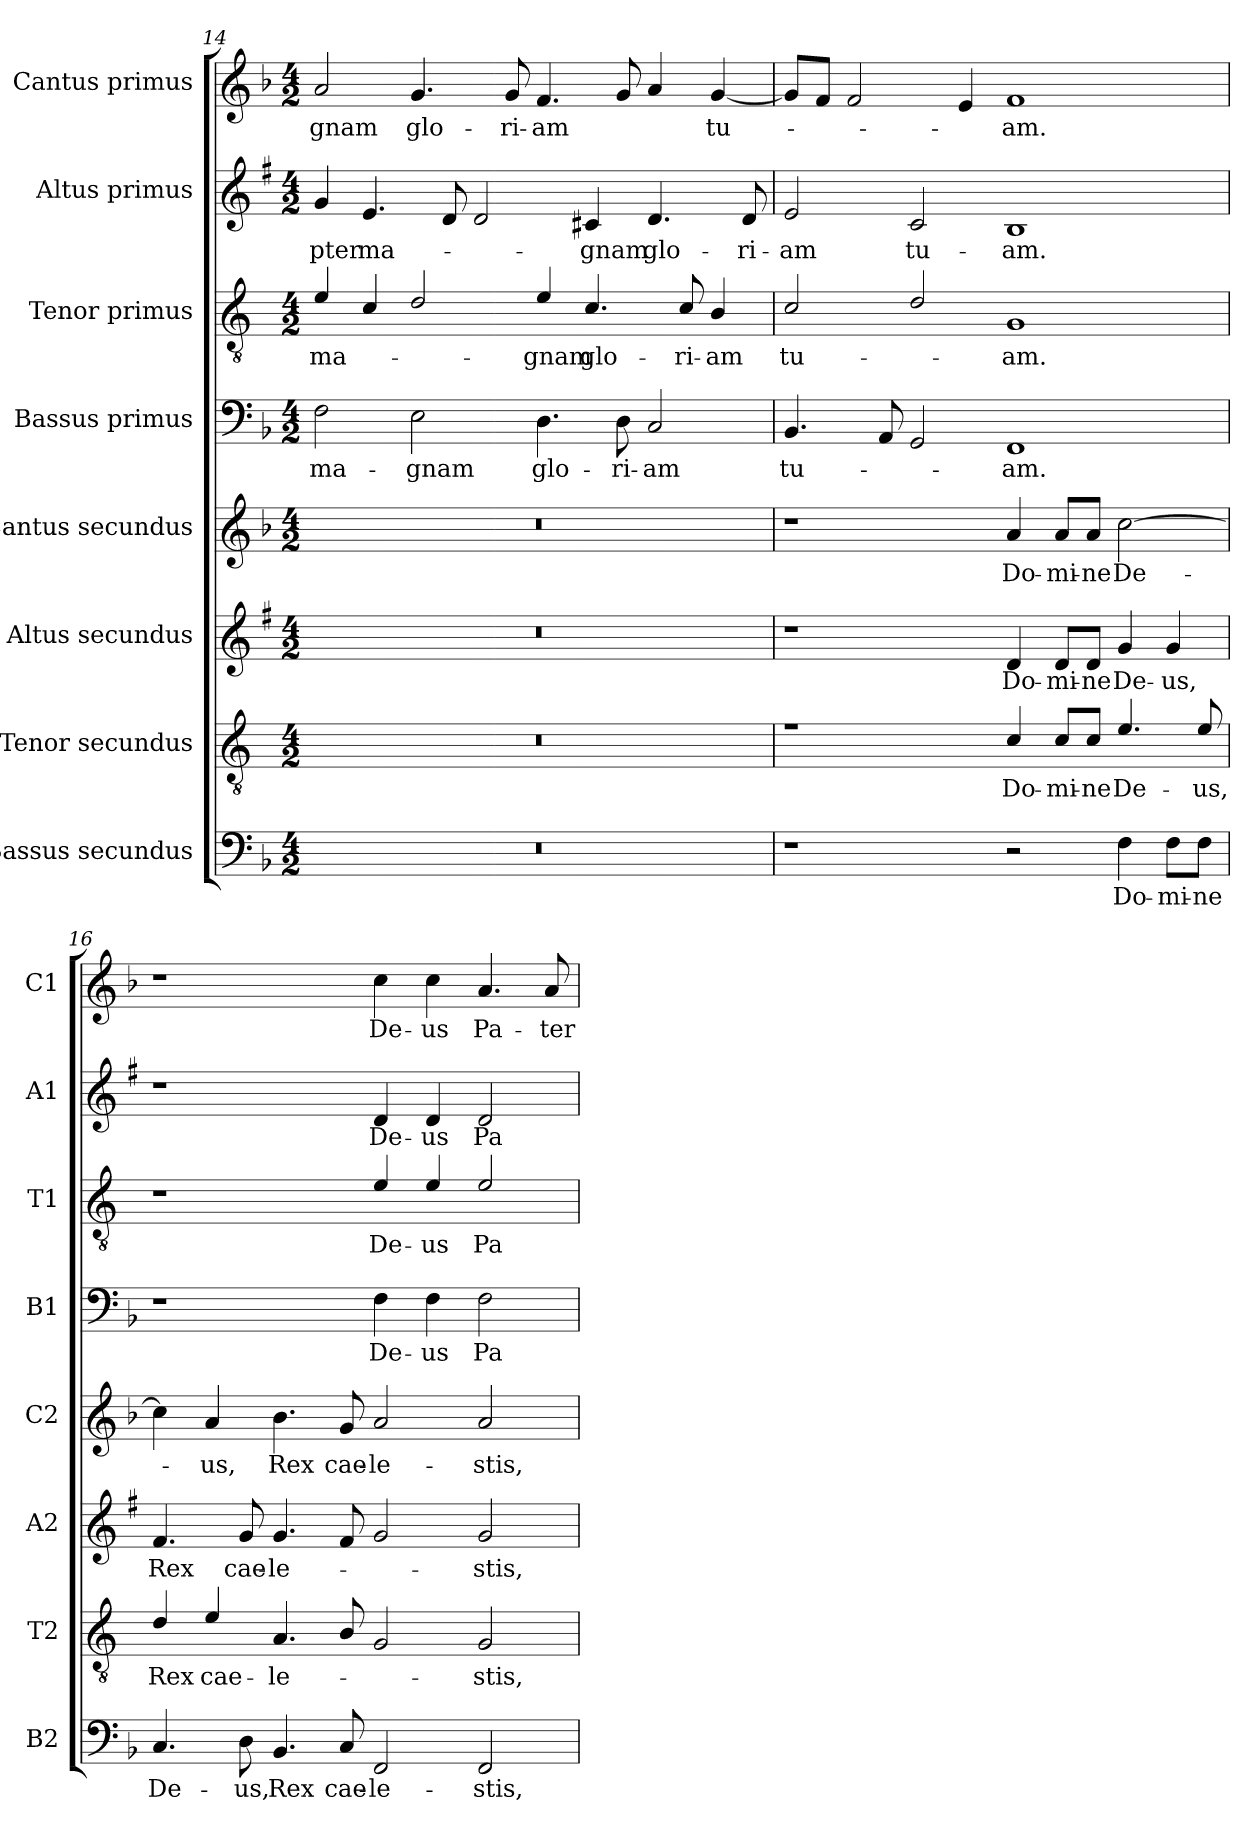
**kern	**text	**kern	**text	**kern	**text	**kern	**text	**kern	**text	**kern	**text	**kern	**text	**kern	**text
*part8	*part8	*part7	*part7	*part6	*part6	*part5	*part5	*part4	*part4	*part3	*part3	*part2	*part2	*part1	*part1
*staff8	*staff8	*staff7	*staff7	*staff6	*staff6	*staff5	*staff5	*staff4	*staff4	*staff3	*staff3	*staff2	*staff2	*staff1	*staff1
*I"Bassus secundus	*	*I"Tenor secundus	*	*I"Altus secundus	*	*I"Cantus secundus	*	*I"Bassus primus	*	*I"Tenor primus	*	*I"Altus primus	*	*I"Cantus primus	*
*I'B2	*	*I'T2	*	*I'A2	*	*I'C2	*	*I'B1	*	*I'T1	*	*I'A1	*	*I'C1	*
*clefF4	*	*clefGv2	*	*clefG2	*	*clefG2	*	*clefF4	*	*clefGv2	*	*clefG2	*	*clefG2	*
*	*	*ITrd4c7	*	*ITrd1c2	*	*	*	*	*	*ITrd4c7	*	*ITrd1c2	*	*	*
*k[b-]	*	*k[b-]	*	*k[b-]	*	*k[b-]	*	*k[b-]	*	*k[b-]	*	*k[b-]	*	*k[b-]	*
*F:	*	*F:	*	*F:	*	*F:	*	*F:	*	*F:	*	*F:	*	*F:	*
*M4/2	*	*M4/2	*	*M4/2	*	*M4/2	*	*M4/2	*	*M4/2	*	*M4/2	*	*M4/2	*
=14	=14	=14	=14	=14	=14	=14	=14	=14	=14	=14	=14	=14	=14	=14	=14
!	!	!	!	!	!	!	!	!	!LO:LY:b	!	!LO:LY:b	!	!LO:LY:b	!	!LO:LY:b
0r	.	0r	.	0r	.	0r	.	2F\	ma-	4A/	ma-	4f/	-pter	2a/	-gnam
!	!	!	!	!	!	!	!	!	!	!	!	!	!LO:LY:b	!	!
.	.	.	.	.	.	.	.	.	.	4F/	.	4.d/	ma-	.	.
!	!	!	!	!	!	!	!	!	!LO:LY:b	!	!	!	!	!	!LO:LY:b
.	.	.	.	.	.	.	.	2E\	-gnam	2G/	.	.	.	4.g/	glo-
.	.	.	.	.	.	.	.	.	.	.	.	8c/	.	.	.
.	.	.	.	.	.	.	.	.	.	.	.	2c/	.	.	.
!	!	!	!	!	!	!	!	!	!	!	!	!	!	!	!LO:LY:b
.	.	.	.	.	.	.	.	.	.	.	.	.	.	8g/	-ri-
!	!	!	!	!	!	!	!	!	!LO:LY:b	!	!LO:LY:b	!	!	!	!LO:LY:b
.	.	.	.	.	.	.	.	4.D\	glo-	4A/	-gnam	.	.	4.f/	-am
!	!	!	!	!	!	!	!	!	!	!	!LO:LY:b	!	!LO:LY:b	!	!
.	.	.	.	.	.	.	.	.	.	4.F/	glo-	4Bn/	-gnam	.	.
!	!	!	!	!	!	!	!	!	!LO:LY:b	!	!	!	!	!	!
.	.	.	.	.	.	.	.	8D\	-ri-	.	.	.	.	8g/	.
!	!	!	!	!	!	!	!	!	!LO:LY:b	!	!	!	!LO:LY:b	!	!
.	.	.	.	.	.	.	.	2C/	-am	.	.	4.c/	glo-	4a/	.
!	!	!	!	!	!	!	!	!	!	!	!LO:LY:b	!	!	!	!
.	.	.	.	.	.	.	.	.	.	8F/	-ri-	.	.	.	.
!	!	!	!	!	!	!	!	!	!	!	!LO:LY:b	!	!	!	!LO:LY:b
.	.	.	.	.	.	.	.	.	.	4E/	-am	.	.	[4g/	tu-
!	!	!	!	!	!	!	!	!	!	!	!	!	!LO:LY:b	!	!
.	.	.	.	.	.	.	.	.	.	.	.	8c/	-ri-	.	.
!!LO:PB:g=z
=15	=15	=15	=15	=15	=15	=15	=15	=15	=15	=15	=15	=15	=15	=15	=15
!	!	!	!	!	!	!	!	!	!LO:LY:b	!	!LO:LY:b	!	!LO:LY:b	!	!
1r	.	1rf	.	1r	.	1r	.	4.BB-/	tu-	2F/	tu-	2d/	-am	8g/L]	.
.	.	.	.	.	.	.	.	.	.	.	.	.	.	8f/J	.
.	.	.	.	.	.	.	.	.	.	.	.	.	.	2f/	.
.	.	.	.	.	.	.	.	8AA/	.	.	.	.	.	.	.
!	!	!	!	!	!	!	!	!	!	!	!	!	!LO:LY:b	!	!
.	.	.	.	.	.	.	.	2GG/	.	2G/	.	2B-/	tu-	.	.
.	.	.	.	.	.	.	.	.	.	.	.	.	.	4e/	.
!	!	!	!LO:LY:b	!	!LO:LY:b	!	!LO:LY:b	!	!LO:LY:b	!	!LO:LY:b	!	!LO:LY:b	!	!LO:LY:b
2r	.	4F/	Do-	4c/	Do-	4a/	Do-	1FF	-am.	1C	-am.	1A	-am.	1f	-am.
!	!	!	!LO:LY:b	!	!LO:LY:b	!	!LO:LY:b	!	!	!	!	!	!	!	!
.	.	8F/L	-mi-	8c/L	-mi-	8a/L	-mi-	.	.	.	.	.	.	.	.
!	!	!	!LO:LY:b	!	!LO:LY:b	!	!LO:LY:b	!	!	!	!	!	!	!	!
.	.	8F/J	-ne	8c/J	-ne	8a/J	-ne	.	.	.	.	.	.	.	.
!	!LO:LY:b	!	!LO:LY:b	!	!LO:LY:b	!	!LO:LY:b	!	!	!	!	!	!	!	!
4F\	Do-	4.A/	De-	4f/	De-	[2cc\	De-	.	.	.	.	.	.	.	.
!	!LO:LY:b	!	!	!	!LO:LY:b	!	!	!	!	!	!	!	!	!	!
8F\L	-mi-	.	.	4f/	-us,	.	.	.	.	.	.	.	.	.	.
!	!LO:LY:b	!	!LO:LY:b	!	!	!	!	!	!	!	!	!	!	!	!
8F\J	-ne	8A/	-us,	.	.	.	.	.	.	.	.	.	.	.	.
=16	=16	=16	=16	=16	=16	=16	=16	=16	=16	=16	=16	=16	=16	=16	=16
!	!LO:LY:b	!	!LO:LY:b	!	!LO:LY:b	!	!	!	!	!	!	!	!	!	!
4.C/	De-	4G/	Rex	4.e/	Rex	4cc\]	.	1r	.	1r	.	1r	.	1r	.
!	!	!	!LO:LY:b	!	!	!	!LO:LY:b	!	!	!	!	!	!	!	!
.	.	4A/	cae-	.	.	4a/	-us,	.	.	.	.	.	.	.	.
!	!LO:LY:b	!	!	!	!LO:LY:b	!	!	!	!	!	!	!	!	!	!
8D\	-us,	.	.	8f/	cae-	.	.	.	.	.	.	.	.	.	.
!	!LO:LY:b	!	!LO:LY:b	!	!LO:LY:b	!	!LO:LY:b	!	!	!	!	!	!	!	!
4.BB-/	Rex	4.D/	-le-	4.f/	-le-	4.b-\	Rex	.	.	.	.	.	.	.	.
!	!LO:LY:b	!	!	!	!	!	!LO:LY:b	!	!	!	!	!	!	!	!
8C/	cae-	8E/	.	8e/	.	8g/	cae-	.	.	.	.	.	.	.	.
!	!LO:LY:b	!	!	!	!	!	!LO:LY:b	!	!LO:LY:b	!	!LO:LY:b	!	!LO:LY:b	!	!LO:LY:b
2FF/	-le-	2C/	.	2f/	.	2a/	-le-	4F\	De-	4A/	De-	4c/	De-	4cc\	De-
!	!	!	!	!	!	!	!	!	!LO:LY:b	!	!LO:LY:b	!	!LO:LY:b	!	!LO:LY:b
.	.	.	.	.	.	.	.	4F\	-us	4A/	-us	4c/	-us	4cc\	-us
!	!LO:LY:b	!	!LO:LY:b	!	!LO:LY:b	!	!LO:LY:b	!	!LO:LY:b	!	!LO:LY:b	!	!LO:LY:b	!	!LO:LY:b
2FF/	-stis,	2C/	-stis,	2f/	-stis,	2a/	-stis,	2F\	Pa-	2A/	Pa-	2c/	Pa-	4.a/	Pa-
!	!	!	!	!	!	!	!	!	!	!	!	!	!	!	!LO:LY:b
.	.	.	.	.	.	.	.	.	.	.	.	.	.	8a/	-ter
=	=	=	=	=	=	=	=	=	=	=	=	=	=	=	=
*-	*-	*-	*-	*-	*-	*-	*-	*-	*-	*-	*-	*-	*-	*-	*-
